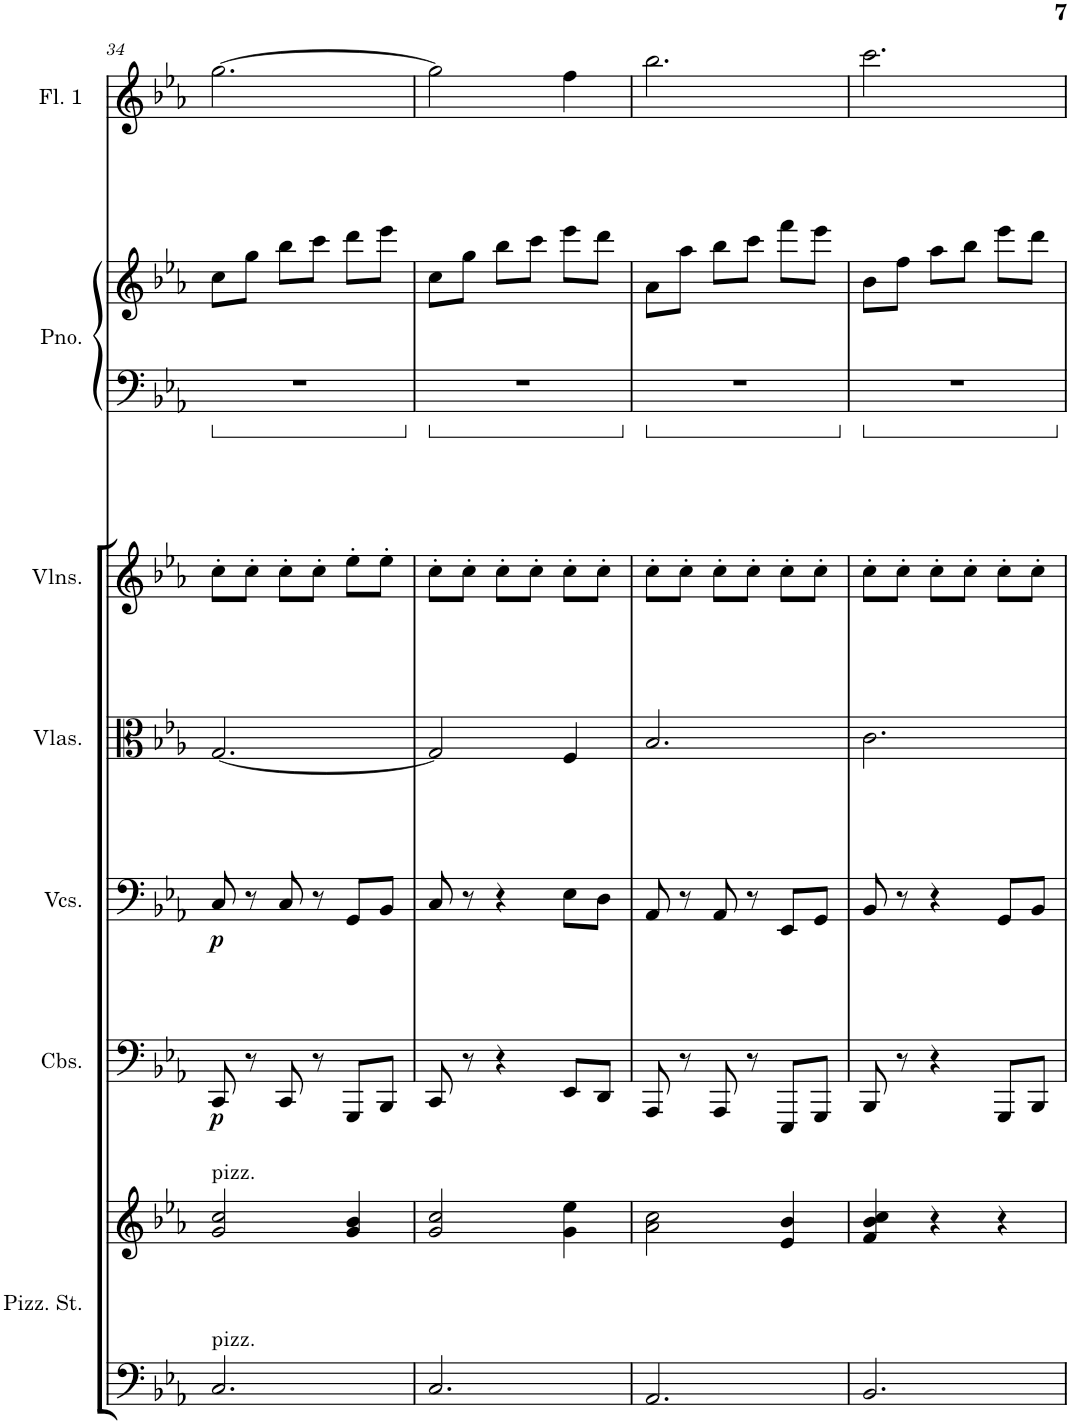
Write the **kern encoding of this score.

**kern	**kern	**kern	**dynam	**kern	**dynam	**kern	**kern	**kern	**kern	**kern
*part7	*part7	*part6	*part6	*part5	*part5	*part4	*part3	*part2	*part2	*part1
*staff9	*staff8	*staff7	*staff7	*staff6	*staff6	*staff5	*staff4	*staff3	*staff2	*staff1
*I"Pizzicato Strings	*	*I"Contrabasses	*	*I"Violoncellos	*	*I"Violas	*I"Violins	*I"Piano	*	*I"Flute 1
*I'Pizz. St.	*	*I'Cbs.	*	*I'Vcs.	*	*I'Vlas.	*I'Vlns.	*I'Pno.	*	*I'Fl. 1
!!LO:PB:g=z
*clefF4	*clefG2	*clefF4	*	*clefF4	*	*clefC3	*clefG2	*clefF4	*clefG2	*clefG2
*k[b-e-a-]	*k[b-e-a-]	*k[b-e-a-]	*	*k[b-e-a-]	*	*k[b-e-a-]	*k[b-e-a-]	*k[b-e-a-]	*k[b-e-a-]	*k[b-e-a-]
*M3/4	*M3/4	*M3/4	*	*M3/4	*	*M3/4	*M3/4	*M3/4	*M3/4	*M3/4
=34	=34	=34	=34	=34	=34	=34	=34	=34	=34	=34
!	!	!	!	!	!	!	!	!LO:TX:a:color=#FFFFFF:t=.	!	!
!	!LO:TX:a:t=pizz.	!	!	!	!	!	!	!	!	!
!LO:TX:a:t=pizz.	!	!	!	!	!	!	!	!	!	!
!	!	!	!LO:DY:b	!	!LO:DY:b	!	!	!	!	!
2.C/	2g/ 2cc/	8CC/	p	8C/	p	[2.G/	8cc'\L	2.r	8cc\L	[2.gg\
.	.	8r	.	8r	.	.	8cc'\J	.	8gg\J	.
.	.	8CC/	.	8C/	.	.	8cc'\L	.	8bb-\L	.
.	.	8r	.	8r	.	.	8cc'\J	.	8ccc\J	.
.	4g/ 4b-/	8GGG/L	.	8GG/L	.	.	8ee-'\L	.	8ddd\L	.
.	.	8BBB-/J	.	8BB-/J	.	.	8ee-'\J	.	8eee-\J	.
=35	=35	=35	=35	=35	=35	=35	=35	=35	=35	=35
2.C/	2g/ 2cc/	8CC/	.	8C/	.	2G/]	8cc'\L	2.r	8cc\L	2gg\]
.	.	8r	.	8r	.	.	8cc'\J	.	8gg\J	.
.	.	4r	.	4r	.	.	8cc'\L	.	8bb-\L	.
.	.	.	.	.	.	.	8cc'\J	.	8ccc\J	.
.	4g\ 4ee-\	8EE-/L	.	8E-\L	.	4F/	8cc'\L	.	8eee-\L	4ff\
.	.	8DD/J	.	8D\J	.	.	8cc'\J	.	8ddd\J	.
=36	=36	=36	=36	=36	=36	=36	=36	=36	=36	=36
2.AA-/	2a-\ 2cc\	8AAA-/	.	8AA-/	.	2.B-/	8cc'\L	2.r	8a-\L	2.bb-\
.	.	8r	.	8r	.	.	8cc'\J	.	8aa-\J	.
.	.	8AAA-/	.	8AA-/	.	.	8cc'\L	.	8bb-\L	.
.	.	8r	.	8r	.	.	8cc'\J	.	8ccc\J	.
.	4e-/ 4b-/	8EEE-/L	.	8EE-/L	.	.	8cc'\L	.	8fff\L	.
.	.	8GGG/J	.	8GG/J	.	.	8cc'\J	.	8eee-\J	.
=37	=37	=37	=37	=37	=37	=37	=37	=37	=37	=37
2.BB-/	4f/ 4b-/ 4cc/	8BBB-/	.	8BB-/	.	2.c\	8cc'\L	2.r	8b-\L	2.ccc\
.	.	8r	.	8r	.	.	8cc'\J	.	8ff\J	.
.	4r	4r	.	4r	.	.	8cc'\L	.	8aa-\L	.
.	.	.	.	.	.	.	8cc'\J	.	8bb-\J	.
.	4r	8GGG/L	.	8GG/L	.	.	8cc'\L	.	8eee-\L	.
.	.	8BBB-/J	.	8BB-/J	.	.	8cc'\J	.	8ddd\J	.
=	=	=	=	=	=	=	=	=	=	=
*-	*-	*-	*-	*-	*-	*-	*-	*-	*-	*-
